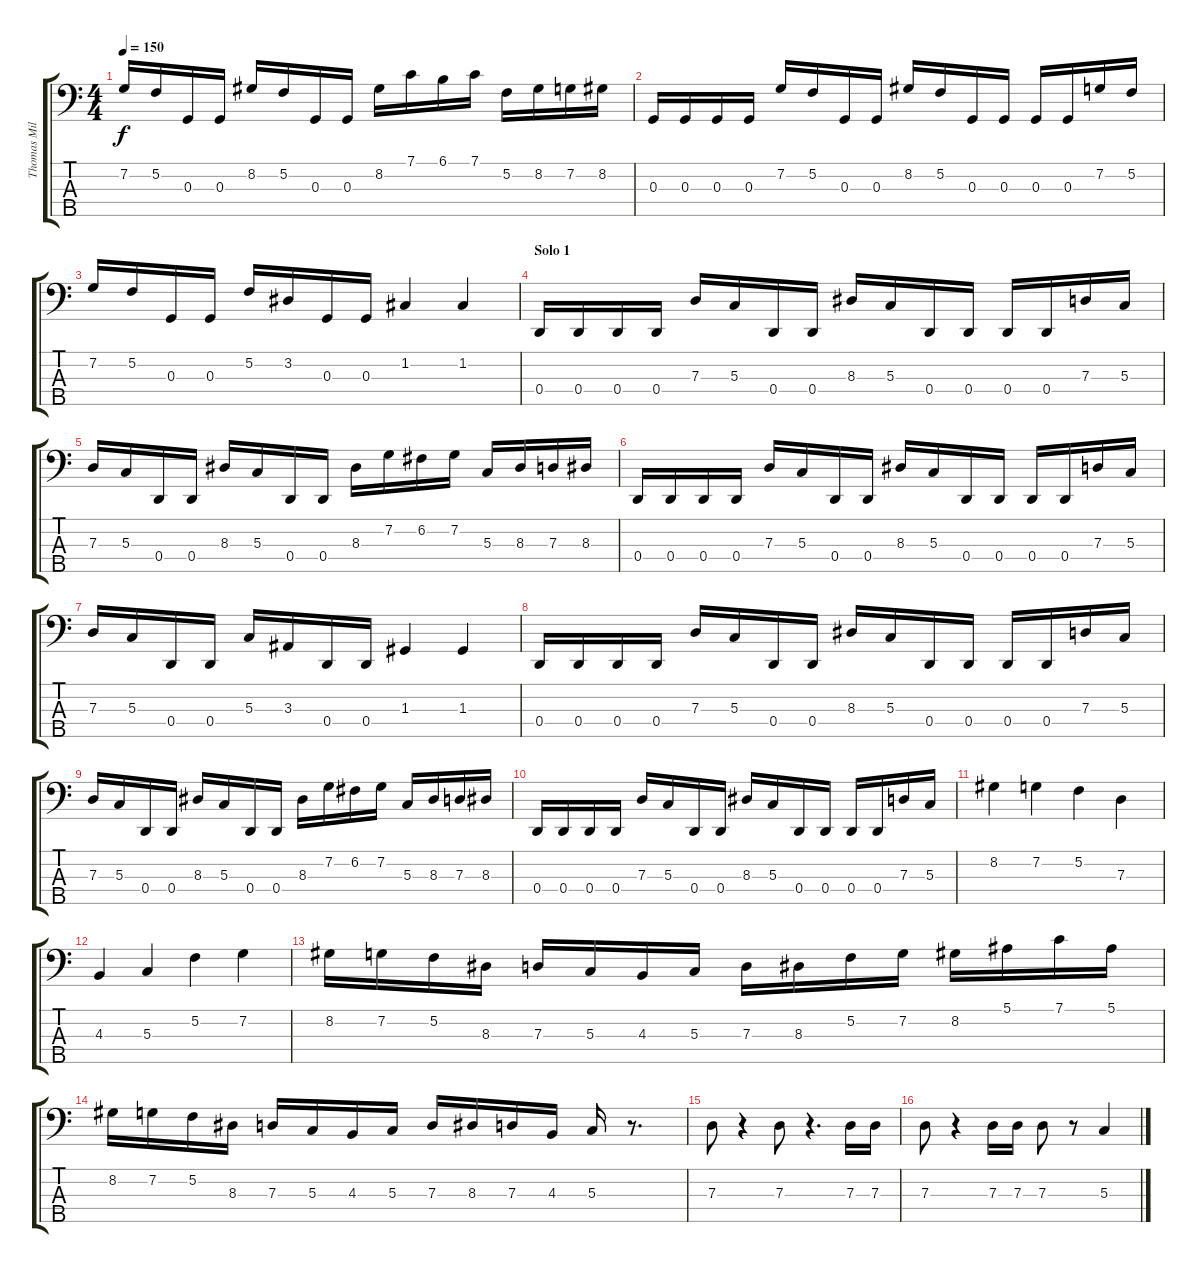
\track ("Thomas Miller" "Thomas Mil") {instrument electricbassfinger}
\staff {score tabs}
\tuning (F2 C2 G1 D1 A0) {hide}
\ts (4 4)
\tempo 150
\clef f4
\ks c
7.2.16{dy f} 5.2.16 0.3.16 0.3.16 8.2.16 5.2.16 0.3.16 0.3.16 8.2.16 7.1.16 6.1.16 7.1.16 5.2.16 8.2.16 7.2.16 8.2.16 |
0.3.16{volume 16 balance 8} 0.3.16 0.3.16 0.3.16 7.2.16 5.2.16 0.3.16 0.3.16 8.2.16 5.2.16 0.3.16 0.3.16 0.3.16 0.3.16 7.2.16 5.2.16 |
7.2.16 5.2.16 0.3.16 0.3.16 5.2.16 3.2.16 0.3.16 0.3.16 1.2.4 1.2.4 |
\section ("" "Solo 1")
0.4.16{volume 16 balance 8} 0.4.16 0.4.16 0.4.16 7.3.16 5.3.16 0.4.16 0.4.16 8.3.16 5.3.16 0.4.16 0.4.16 0.4.16 0.4.16 7.3.16 5.3.16 |
7.3.16 5.3.16 0.4.16 0.4.16 8.3.16 5.3.16 0.4.16 0.4.16 8.3.16 7.2.16 6.2.16 7.2.16 5.3.16 8.3.16 7.3.16 8.3.16 |
0.4.16{volume 16 balance 8} 0.4.16 0.4.16 0.4.16 7.3.16 5.3.16 0.4.16 0.4.16 8.3.16 5.3.16 0.4.16 0.4.16 0.4.16 0.4.16 7.3.16 5.3.16 |
7.3.16 5.3.16 0.4.16 0.4.16 5.3.16 3.3.16 0.4.16 0.4.16 1.3.4 1.3.4 |
0.4.16{volume 16 balance 8} 0.4.16 0.4.16 0.4.16 7.3.16 5.3.16 0.4.16 0.4.16 8.3.16 5.3.16 0.4.16 0.4.16 0.4.16 0.4.16 7.3.16 5.3.16 |
7.3.16 5.3.16 0.4.16 0.4.16 8.3.16 5.3.16 0.4.16 0.4.16 8.3.16 7.2.16 6.2.16 7.2.16 5.3.16 8.3.16 7.3.16 8.3.16 |
0.4.16{volume 16 balance 8} 0.4.16 0.4.16 0.4.16 7.3.16 5.3.16 0.4.16 0.4.16 8.3.16 5.3.16 0.4.16 0.4.16 0.4.16 0.4.16 7.3.16 5.3.16 |
8.2.4 7.2.4 5.2.4 7.3.4 |
4.3.4 5.3.4 5.2.4 7.2.4 |
8.2.16 7.2.16 5.2.16 8.3.16 7.3.16 5.3.16 4.3.16 5.3.16 7.3.16 8.3.16 5.2.16 7.2.16 8.2.16 5.1.16 7.1.16 5.1.16 |
8.2.16 7.2.16 5.2.16 8.3.16 7.3.16 5.3.16 4.3.16 5.3.16 7.3.16 8.3.16 7.3.16 4.3.16 5.3.16 r.8{d} |
7.3.8 r.4 7.3.8 r.4{d} 7.3.16 7.3.16 |
7.3.8 r.4 7.3.16 7.3.16 7.3.8 r.8 5.3.4
